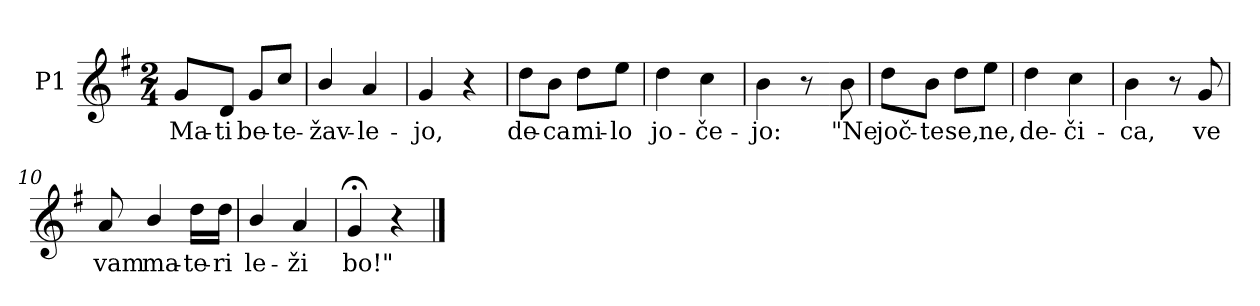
**kern	**text
*part1	*part1
*staff1	*staff1
*I"P1	*
*clefG2	*
*k[f#]	*
*G:	*
*M2/4	*
=1	=1
8g/L	Ma-
8d/J	-ti
8g/L	be-
8cc/J	-te-
=2	=2
4b/	-žav-
4a/	-le-
=3	=3
4g/	-jo,
4r	.
=4	=4
8dd\L	de-
8b\J	-ca
8dd\L	mi-
8ee\J	-lo
=5	=5
4dd\	jo-
4cc\	-če-
=6	=6
4b\	-jo:
8r	.
=6X1-	=6X1-
8b\	"Ne
=7	=7
8dd\L	joč-
8b\J	-te
8dd\L	se,
8ee\J	ne,
=8	=8
4dd\	de-
4cc\	-či-
!!LO:LB:g=z
=9	=9
4b\	-ca,
8r	.
8g/	ve
=10	=10
8a/	vam
4b/	ma-
16dd\LL	-te-
16dd\JJ	-ri
=11	=11
4b/	le-
4a/	-ži
=12	=12
4g;</	bo!"
4r	.
==	==
*-	*-
